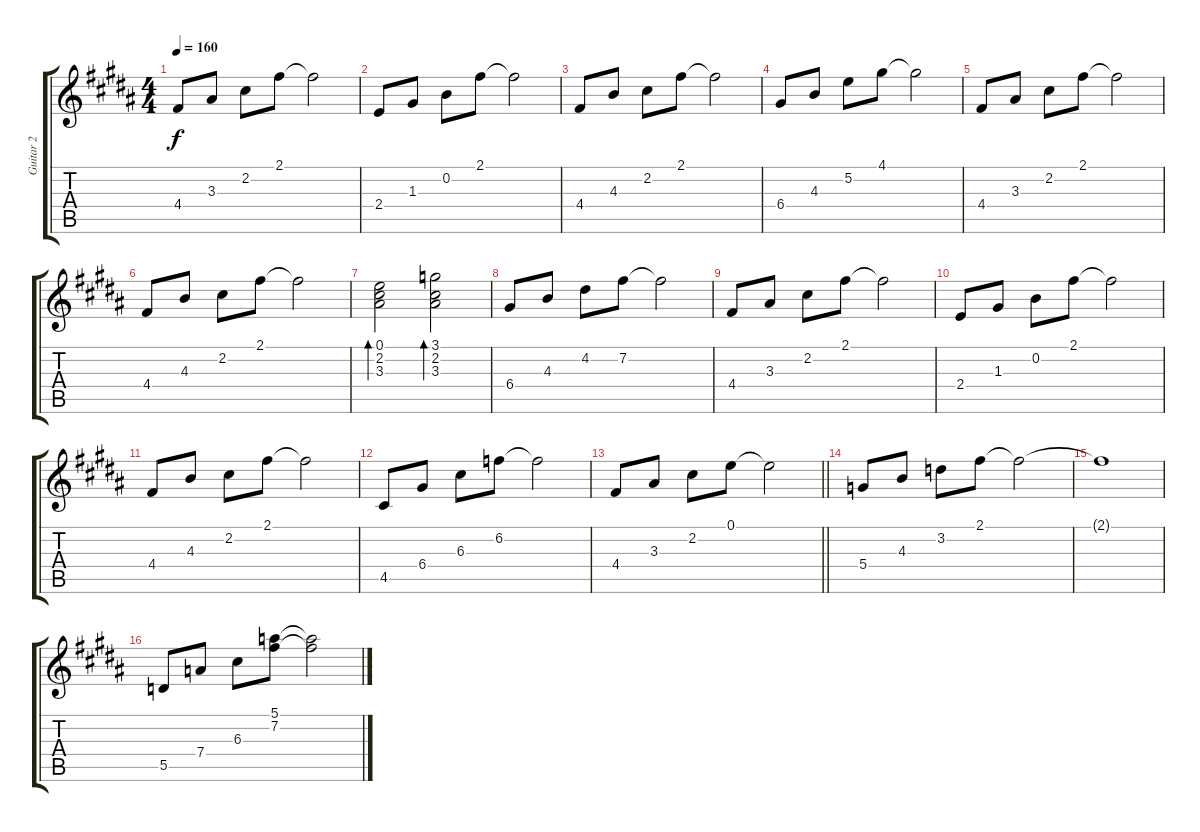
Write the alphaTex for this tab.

\track ("Guitar 2" "Guitar 2") {instrument acousticguitarsteel}
\staff {score tabs}
\tuning (E4 B3 G3 D3 A2 E2) {hide}
\ts (4 4)
\tempo 160
\clef g2
\ks b
4.4.8{dy f} 3.3.8 2.2.8 2.1.8 2.1{t}.2 |
2.4.8 1.3.8 0.2.8 2.1.8 2.1{t}.2 |
4.4.8 4.3.8 2.2.8 2.1.8 2.1{t}.2 |
6.4.8 4.3.8 5.2.8 4.1.8 4.1{t}.2 |
4.4.8 3.3.8 2.2.8 2.1.8 2.1{t}.2 |
4.4.8 4.3.8 2.2.8 2.1.8 2.1{t}.2 |
(0.1 2.2 3.3).2{bd 30} (3.1 2.2 3.3).2{bd 30} |
6.4.8 4.3.8 4.2.8 7.2.8 7.2{t}.2 |
4.4.8 3.3.8 2.2.8 2.1.8 2.1{t}.2 |
2.4.8 1.3.8 0.2.8 2.1.8 2.1{t}.2 |
4.4.8 4.3.8 2.2.8 2.1.8 2.1{t}.2 |
4.5.8 6.4.8 6.3.8 6.2.8 6.2{t}.2 |
\barLineRight lightlight
4.4.8 3.3.8 2.2.8 0.1.8 0.1{t}.2 |
5.4.8 4.3.8 3.2.8 2.1.8 2.1{t}.2 |
2.1{t}.1 |
5.5.8 7.4.8 6.3.8 (5.1 7.2).8 (5.1{t} 7.2{t}).2
